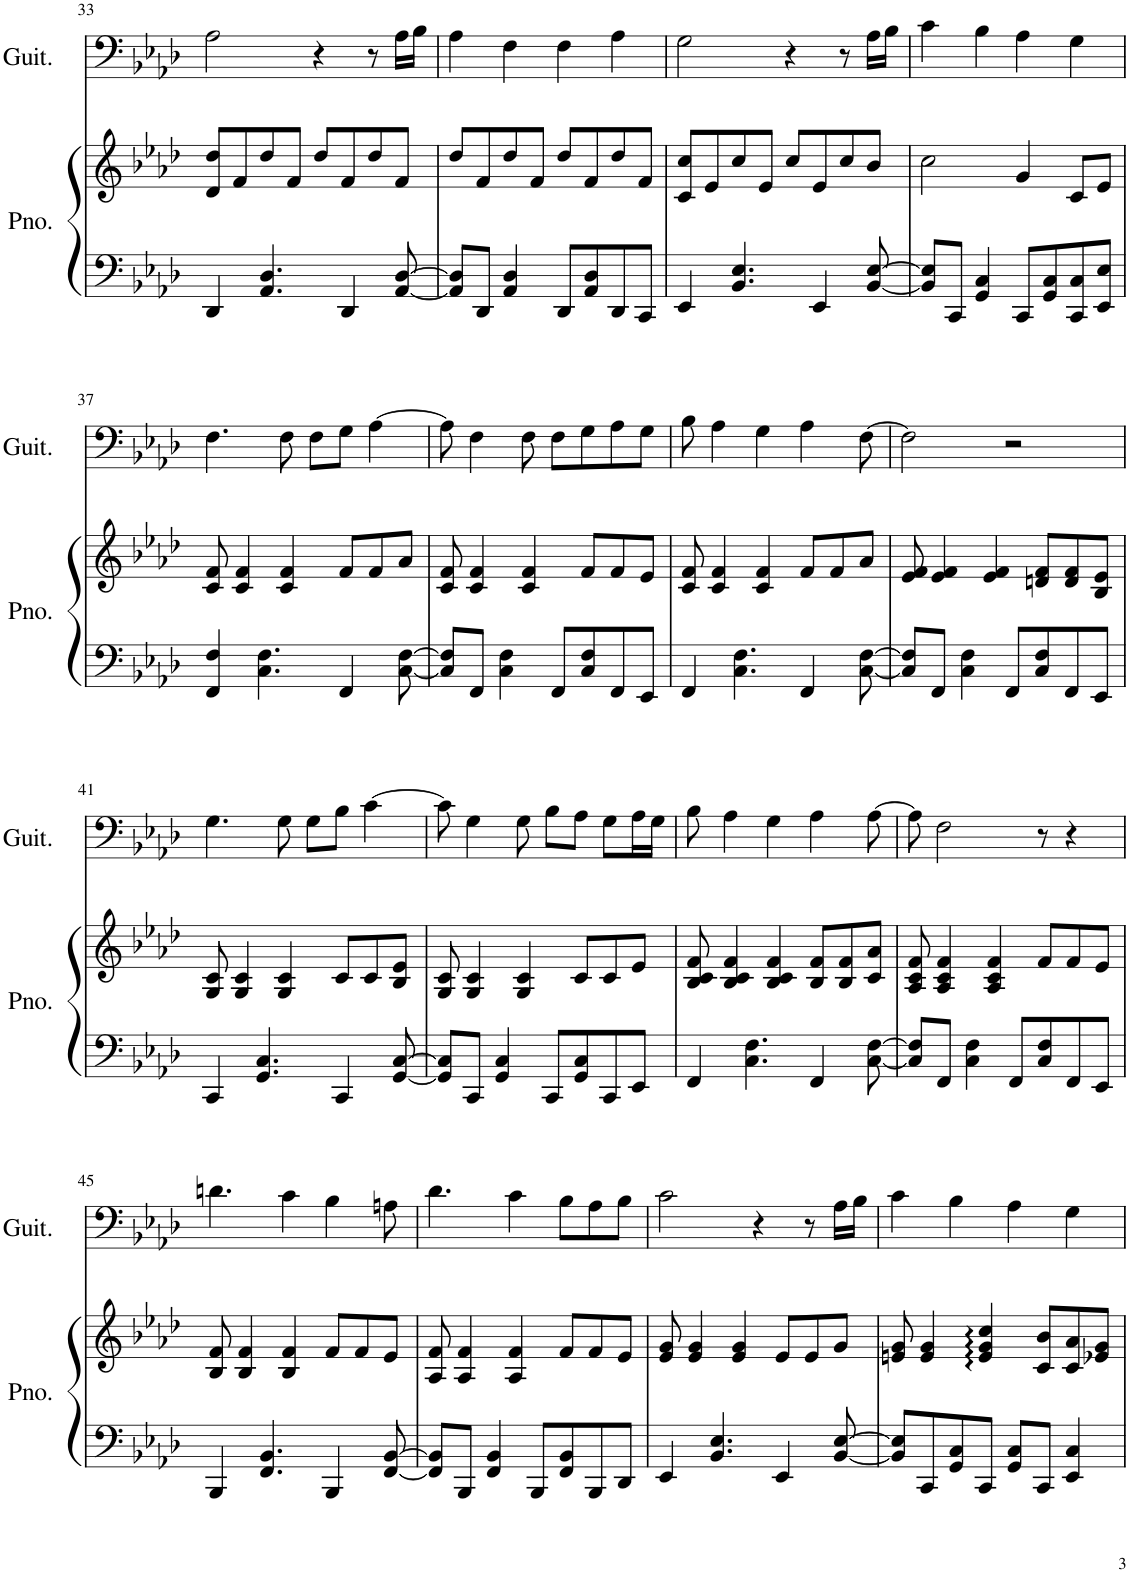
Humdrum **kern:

**kern	**kern	**kern
*part2	*part2	*part1
*staff3	*staff2	*staff1
*I"Piano	*	*I"Acoustic Guitar
*I'Pno.	*	*I'Guit.
!!LO:PB:g=z
*clefF4	*clefG2	*clefF4
*k[b-e-a-d-]	*k[b-e-a-d-]	*k[b-e-a-d-]
*M4/4	*M4/4	*M4/4
=33	=33	=33
4DD-/	8d-/ 8dd-/L	2A-\
.	8f/	.
4.AA-/ 4.D-/	8dd-/	.
.	8f/J	.
.	8dd-/L	4r
4DD-/	8f/	.
.	8dd-/	8r
[8AA-/ [8D-/	8f/J	16A-\LL
.	.	16B-\JJ
=34	=34	=34
8AA-/] 8D-/]L	8dd-/L	4A-\
8DD-/J	8f/	.
4AA-/ 4D-/	8dd-/	4F\
.	8f/J	.
8DD-/L	8dd-/L	4F\
8AA-/ 8D-/	8f/	.
8DD-/	8dd-/	4A-\
8CC/J	8f/J	.
=35	=35	=35
4EE-/	8c/ 8cc/L	2G\
.	8e-/	.
4.BB-/ 4.E-/	8cc/	.
.	8e-/J	.
.	8cc/L	4r
4EE-/	8e-/	.
.	8cc/	8r
[8BB-/ [8E-/	8b-/J	16A-\LL
.	.	16B-\JJ
=36	=36	=36
8BB-/] 8E-/]L	2cc\	4c\
8CC/J	.	.
4GG/ 4C/	.	4B-\
8CC/L	4g/	4A-\
8GG/ 8C/	.	.
8CC/ 8C/	8c/L	4G\
8EE-/ 8E-/J	8e-/J	.
!!LO:LB:g=z
=37	=37	=37
4FF/ 4F/	8c/ 8f/	4.F\
.	4c/ 4f/	.
4.C\ 4.F\	.	.
.	4c/ 4f/	8F\
.	.	8F\L
4FF/	8f/L	8G\J
.	8f/	[4A-\
[8C\ [8F\	8a-/J	.
=38	=38	=38
8C/] 8F/]L	8c/ 8f/	8A-\]
8FF/J	4c/ 4f/	4F\
4C\ 4F\	.	.
.	4c/ 4f/	8F\
8FF/L	.	8F\L
8C/ 8F/	8f/L	8G\
8FF/	8f/	8A-\
8EE-/J	8e-/J	8G\J
=39	=39	=39
4FF/	8c/ 8f/	8B-\
.	4c/ 4f/	4A-\
4.C\ 4.F\	.	.
.	4c/ 4f/	4G\
4FF/	8f/L	4A-\
.	8f/	.
[8C\ [8F\	8a-/J	[8F\
=40	=40	=40
8C/] 8F/]L	8e-/ 8f/	2F\]
8FF/J	4e-/ 4f/	.
4C\ 4F\	.	.
.	4e-/ 4f/	.
8FF/L	.	2r
8C/ 8F/	8dn/ 8f/L	.
8FF/	8d/ 8f/	.
8EE-/J	8B-/ 8e-/J	.
!!LO:LB:g=z
=41	=41	=41
4CC/	8G/ 8c/	4.G\
.	4G/ 4c/	.
4.GG/ 4.C/	.	.
.	4G/ 4c/	8G\
.	.	8G\L
4CC/	8c/L	8B-\J
.	8c/	[4c\
[8GG/ [8C/	8B-/ 8e-/J	.
=42	=42	=42
8GG/] 8C/]L	8G/ 8c/	8c\]
8CC/J	4G/ 4c/	4G\
4GG/ 4C/	.	.
.	4G/ 4c/	8G\
8CC/L	.	8B-\L
8GG/ 8C/	8c/L	8A-\J
8CC/	8c/	8G\L
8EE-/J	8e-/J	16A-\L
.	.	16G\JJ
=43	=43	=43
4FF/	8B-/ 8c/ 8f/	8B-\
.	4B-/ 4c/ 4f/	4A-\
4.C\ 4.F\	.	.
.	4B-/ 4c/ 4f/	4G\
4FF/	8B-/ 8f/L	4A-\
.	8B-/ 8f/	.
[8C\ [8F\	8c/ 8a-/J	[8A-\
=44	=44	=44
8C/] 8F/]L	8A-/ 8c/ 8f/	8A-\]
8FF/J	4A-/ 4c/ 4f/	2F\
4C\ 4F\	.	.
.	4A-/ 4c/ 4f/	.
8FF/L	.	.
8C/ 8F/	8f/L	8r
8FF/	8f/	4r
8EE-/J	8e-/J	.
!!LO:LB:g=z
=45	=45	=45
4BBB-/	8B-/ 8f/	4.dn\
.	4B-/ 4f/	.
4.FF/ 4.BB-/	.	.
.	4B-/ 4f/	4c\
4BBB-/	8f/L	4B-\
.	8f/	.
[8FF/ [8BB-/	8e-/J	8An\
=46	=46	=46
8FF/] 8BB-/]L	8A-/ 8f/	4.d-\
8BBB-/J	4A-/ 4f/	.
4FF/ 4BB-/	.	.
.	4A-/ 4f/	4c\
8BBB-/L	.	.
8FF/ 8BB-/	8f/L	8B-\L
8BBB-/	8f/	8A-\
8DD-/J	8e-/J	8B-\J
=47	=47	=47
4EE-/	8e-/ 8g/	2c\
.	4e-/ 4g/	.
4.BB-/ 4.E-/	.	.
.	4e-/ 4g/	.
.	.	4r
4EE-/	8e-/L	.
.	8e-/	8r
[8BB-/ [8E-/	8g/J	16A-\LL
.	.	16B-\JJ
=48	=48	=48
8BB-/] 8E-/]L	8en/ 8g/	4c\
8CC/	4e/ 4g/	.
8GG/ 8C/	.	4B-\
8CC/J	4e/ 4g/ 4cc/	.
8GG/ 8C/L	.	4A-\
8CC/J	8c/ 8b-/L	.
4EE-/ 4C/	8c/ 8a-/	4G\
.	8e-X/ 8g/J	.
=	=	=
*-	*-	*-
